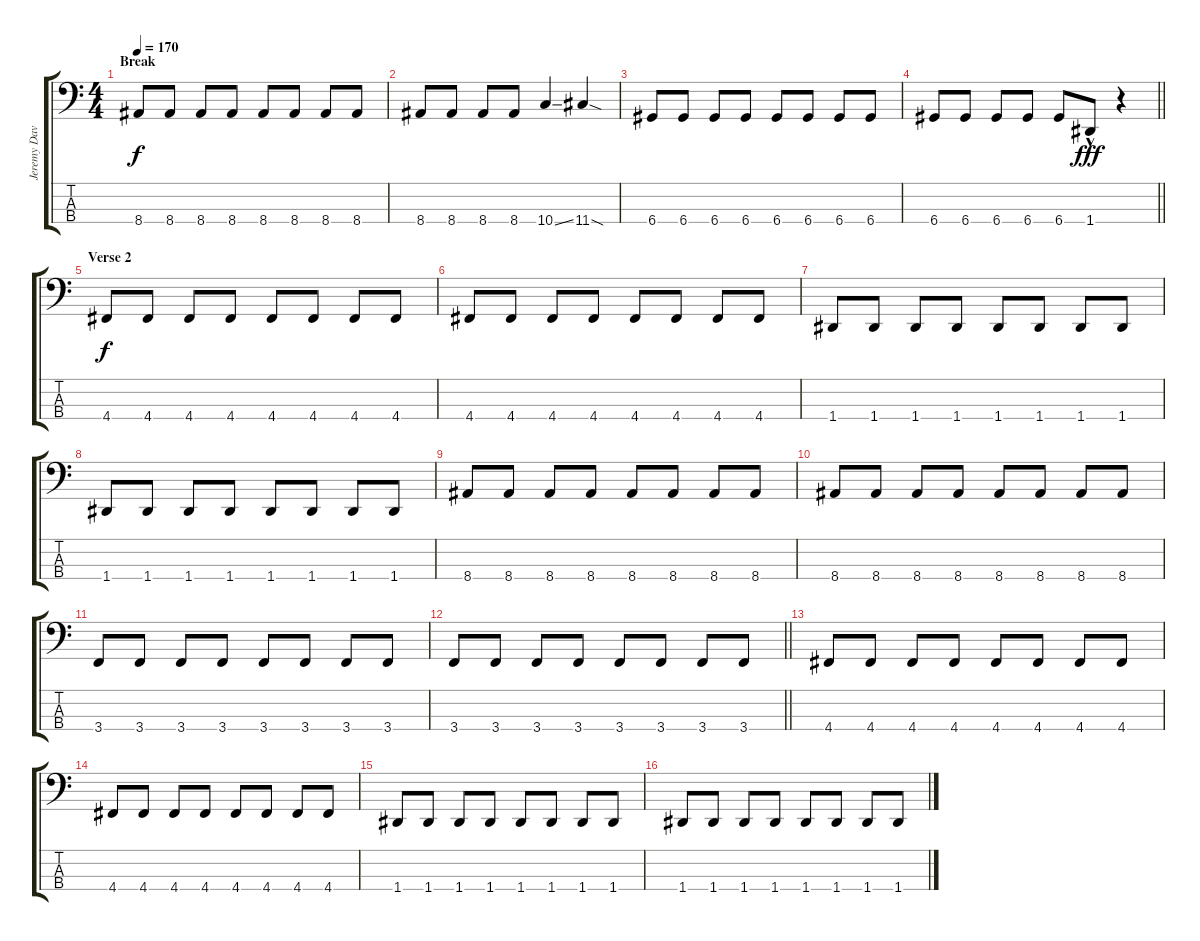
\track ("Jeremy Davis (Bass/4 String Drop D)" "Jeremy Dav") {mute instrument electricbasspick}
\staff {score tabs}
\tuning (G2 D2 A1 D1) {hide}
\ts (4 4)
\section ("" "Break")
\tempo 170
\clef f4
\ks c
8.4.8{dy f} 8.4.8 8.4.8 8.4.8 8.4.8 8.4.8 8.4.8 8.4.8 |
8.4.8 8.4.8 8.4.8 8.4.8 10.4{ss}.4 11.4{sod}.4 |
6.4.8 6.4.8 6.4.8 6.4.8 6.4.8 6.4.8 6.4.8 6.4.8 |
\barLineRight lightlight
6.4.8 6.4.8 6.4.8 6.4.8 6.4.8 1.4{hac}.8{dy fff} r.4 |
\section ("" "Verse 2")
4.4.8{dy f} 4.4.8 4.4.8 4.4.8 4.4.8 4.4.8 4.4.8 4.4.8 |
4.4.8 4.4.8 4.4.8 4.4.8 4.4.8 4.4.8 4.4.8 4.4.8 |
1.4.8 1.4.8 1.4.8 1.4.8 1.4.8 1.4.8 1.4.8 1.4.8 |
1.4.8 1.4.8 1.4.8 1.4.8 1.4.8 1.4.8 1.4.8 1.4.8 |
8.4.8 8.4.8 8.4.8 8.4.8 8.4.8 8.4.8 8.4.8 8.4.8 |
8.4.8 8.4.8 8.4.8 8.4.8 8.4.8 8.4.8 8.4.8 8.4.8 |
3.4.8 3.4.8 3.4.8 3.4.8 3.4.8 3.4.8 3.4.8 3.4.8 |
\barLineRight lightlight
3.4.8 3.4.8 3.4.8 3.4.8 3.4.8 3.4.8 3.4.8 3.4.8 |
4.4.8 4.4.8 4.4.8 4.4.8 4.4.8 4.4.8 4.4.8 4.4.8 |
4.4.8 4.4.8 4.4.8 4.4.8 4.4.8 4.4.8 4.4.8 4.4.8 |
1.4.8 1.4.8 1.4.8 1.4.8 1.4.8 1.4.8 1.4.8 1.4.8 |
1.4.8 1.4.8 1.4.8 1.4.8 1.4.8 1.4.8 1.4.8 1.4.8
